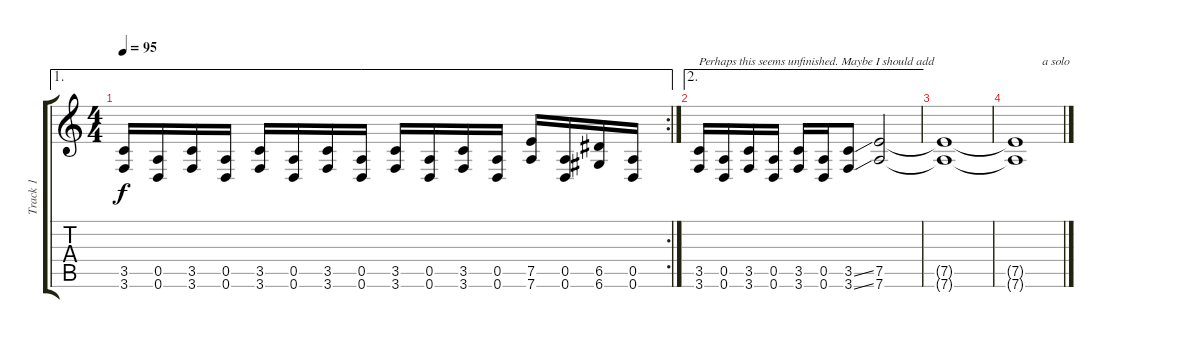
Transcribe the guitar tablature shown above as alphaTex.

\track ("Track 1" "Track 1") {instrument distortionguitar}
\staff {score tabs}
\tuning (E4 B3 G3 D3 A2 D2) {hide}
\ae 1
\rc 2
\ts (4 4)
\tempo 95
\clef g2
\ks c
(3.5 3.6).16{dy f} (0.5 0.6).16 (3.5 3.6).16 (0.5 0.6).16 (3.5 3.6).16 (0.5 0.6).16 (3.5 3.6).16 (0.5 0.6).16 (3.5 3.6).16 (0.5 0.6).16 (3.5 3.6).16 (0.5 0.6).16 (7.5 7.6).16 (0.5 0.6).16 (6.5 6.6).16 (0.5 0.6).16 |
\ae 2
(3.5 3.6).16{txt "Perhaps this seems unfinished. Maybe I should add "} (0.5 0.6).16 (3.5 3.6).16 (0.5 0.6).16 (3.5 3.6).16 (0.5 0.6).16 (3.5{ss} 3.6{ss}).8 (7.5 7.6).2 |
(7.5{t} 7.6{t}).1{volume 0} |
(7.5{t} 7.6{t}).1{txt "         a solo"}
